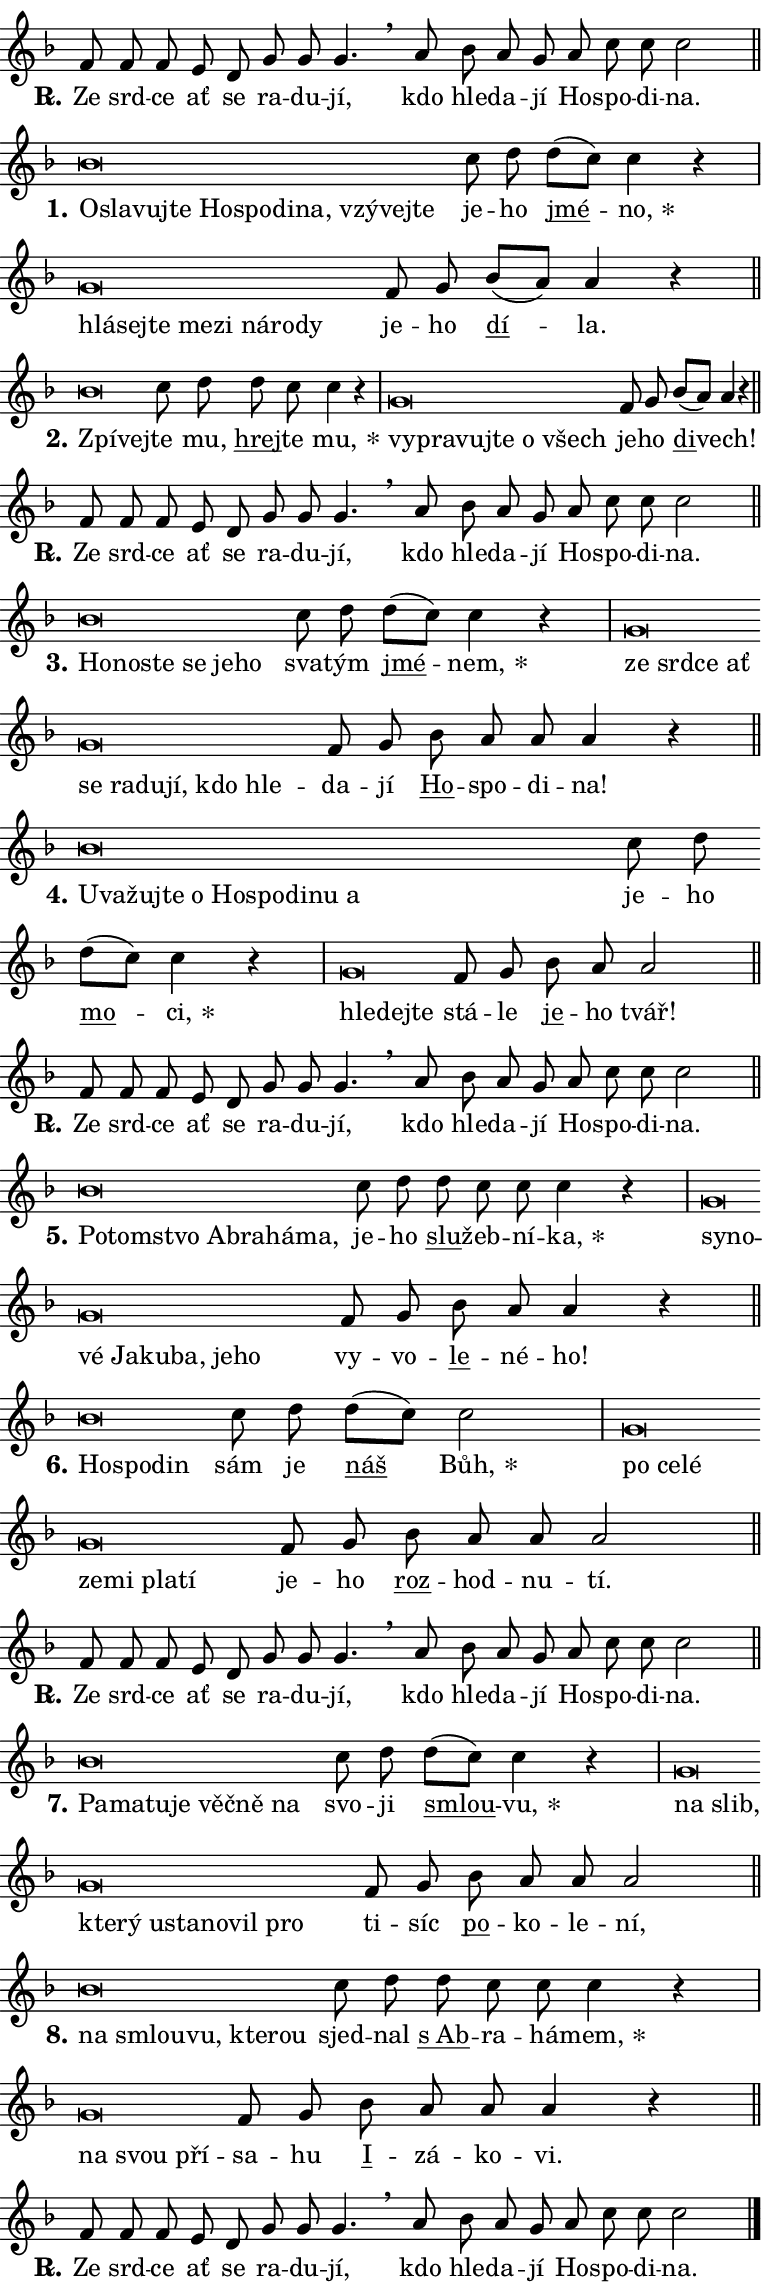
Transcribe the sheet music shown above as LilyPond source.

\version "2.24.0"
\header { tagline = "" }
\paper {
  indent = 0\cm
  top-margin = 0\cm
  right-margin = 0.13\cm % to fit lyric hyphens
  bottom-margin = 0\cm
  left-margin = 0\cm
  paper-width = 13\cm
  page-breaking = #ly:one-page-breaking
  system-system-spacing.basic-distance = #11
  score-system-spacing.basic-distance = #11
  ragged-last = ##f
}


%% Author: Thomas Morley
%% https://lists.gnu.org/archive/html/lilypond-user/2020-05/msg00002.html
#(define (line-position grob)
"Returns position of @var[grob} in current system:
   @code{'start}, if at first time-step
   @code{'end}, if at last time-step
   @code{'middle} otherwise
"
  (let* ((col (ly:item-get-column grob))
         (ln (ly:grob-object col 'left-neighbor))
         (rn (ly:grob-object col 'right-neighbor))
         (col-to-check-left (if (ly:grob? ln) ln col))
         (col-to-check-right (if (ly:grob? rn) rn col))
         (break-dir-left
           (and
             (ly:grob-property col-to-check-left 'non-musical #f)
             (ly:item-break-dir col-to-check-left)))
         (break-dir-right
           (and
             (ly:grob-property col-to-check-right 'non-musical #f)
             (ly:item-break-dir col-to-check-right))))
        (cond ((eqv? 1 break-dir-left) 'start)
              ((eqv? -1 break-dir-right) 'end)
              (else 'middle))))

#(define (tranparent-at-line-position vctor)
  (lambda (grob)
  "Relying on @code{line-position} select the relevant enry from @var{vctor}.
Used to determine transparency,"
    (case (line-position grob)
      ((end) (not (vector-ref vctor 0)))
      ((middle) (not (vector-ref vctor 1)))
      ((start) (not (vector-ref vctor 2))))))

noteHeadBreakVisibility =
#(define-music-function (break-visibility)(vector?)
"Makes @code{NoteHead}s transparent relying on @var{break-visibility}"
#{
  \override NoteHead.transparent =
    #(tranparent-at-line-position break-visibility)
#})

#(define delete-ledgers-for-transparent-note-heads
  (lambda (grob)
    "Reads whether a @code{NoteHead} is transparent.
If so this @code{NoteHead} is removed from @code{'note-heads} from
@var{grob}, which is supposed to be @code{LedgerLineSpanner}.
As a result ledgers are not printed for this @code{NoteHead}"
    (let* ((nhds-array (ly:grob-object grob 'note-heads))
           (nhds-list
             (if (ly:grob-array? nhds-array)
                 (ly:grob-array->list nhds-array)
                 '()))
           ;; Relies on the transparent-property being done before
           ;; Staff.LedgerLineSpanner.after-line-breaking is executed.
           ;; This is fragile ...
           (to-keep
             (remove
               (lambda (nhd)
                 (ly:grob-property nhd 'transparent #f))
               nhds-list)))
      ;; TODO find a better method to iterate over grob-arrays, similiar
      ;; to filter/remove etc for lists
      ;; For now rebuilt from scratch
      (set! (ly:grob-object grob 'note-heads)  '())
      (for-each
        (lambda (nhd)
          (ly:pointer-group-interface::add-grob grob 'note-heads nhd))
        to-keep))))

squashNotes = {
  \override NoteHead.X-extent = #'(-0.2 . 0.2)
  \override NoteHead.Y-extent = #'(-0.75 . 0)
  \override NoteHead.stencil =
    #(lambda (grob)
       (let ((pos (ly:grob-property grob 'staff-position)))
         (begin
           (if (< pos -7) (display "ERROR: Lower brevis then expected\n") (display ""))
           (if (<= pos -6) ly:text-interface::print ly:note-head::print))))
}
unSquashNotes = {
  \revert NoteHead.X-extent
  \revert NoteHead.Y-extent
  \revert NoteHead.stencil
}

hideNotes = \noteHeadBreakVisibility #begin-of-line-visible
unHideNotes = \noteHeadBreakVisibility #all-visible

% work-around for resetting accidentals
% https://lilypond.org/doc/v2.23/Documentation/notation/displaying-rhythms#unmetered-music
cadenzaMeasure = {
  \cadenzaOff
  \partial 1024 s1024
  \cadenzaOn
}

#(define-markup-command (accent layout props text) (markup?)
  "Underline accented syllable"
  (interpret-markup layout props
    #{\markup \override #'(offset . 4.3) \underline { #text }#}))

responsum = \markup \concat {
  "R" \hspace #-1.05 \path #0.1 #'((moveto 0 0.07) (lineto 0.9 0.8)) \hspace #0.05 "."
}

spaceSize = #0.6828661417322834 % exact space size for TeX Gyre Schola

\layout {
  \context {
    \Staff
    \remove "Time_signature_engraver"
    \override LedgerLineSpanner.after-line-breaking = #delete-ledgers-for-transparent-note-heads
  }
  \context {
    \Lyrics {
      \override LyricSpace.minimum-distance = \spaceSize
      \override LyricText.font-name = #"TeX Gyre Schola"
      \override LyricText.font-size = 1
      \override StanzaNumber.font-name = #"TeX Gyre Schola Bold"
      \override StanzaNumber.font-size = 1
    }
  }
  \context {
    \Score 
    \override NoteHead.text =
      #(lambda (grob) 
        (let ((pos (ly:grob-property grob 'staff-position)))
          #{\markup {
            \combine
              \halign #-0.55 \raise #(if (= pos -6) 0 0.5) \override #'(thickness . 2) \draw-line #'(3.2 . 0)
              \musicglyph "noteheads.sM1"
          }#}))
  }
}

% magnetic-lyrics.ily
%
%   written by
%     Jean Abou Samra <jean@abou-samra.fr>
%     Werner Lemberg <wl@gnu.org>
%
%   adapted by
%     Jiri Hon <jiri.hon@gmail.com>
%
% Version 2022-Apr-15

% https://www.mail-archive.com/lilypond-user@gnu.org/msg149350.html

#(define (Left_hyphen_pointer_engraver context)
   "Collect syllable-hyphen-syllable occurrences in lyrics and store
them in properties.  This engraver only looks to the left.  For
example, if the lyrics input is @code{foo -- bar}, it does the
following.

@itemize @bullet
@item
Set the @code{text} property of the @code{LyricHyphen} grob between
@q{foo} and @q{bar} to @code{foo}.

@item
Set the @code{left-hyphen} property of the @code{LyricText} grob with
text @q{foo} to the @code{LyricHyphen} grob between @q{foo} and
@q{bar}.
@end itemize

Use this auxiliary engraver in combination with the
@code{lyric-@/text::@/apply-@/magnetic-@/offset!} hook."
   (let ((hyphen #f)
         (text #f))
     (make-engraver
      (acknowledgers
       ((lyric-syllable-interface engraver grob source-engraver)
        (set! text grob)))
      (end-acknowledgers
       ((lyric-hyphen-interface engraver grob source-engraver)
        ;(when (not (grob::has-interface grob 'lyric-space-interface))
          (set! hyphen grob)));)
      ((stop-translation-timestep engraver)
       (when (and text hyphen)
         (ly:grob-set-object! text 'left-hyphen hyphen))
       (set! text #f)
       (set! hyphen #f)))))

#(define (lyric-text::apply-magnetic-offset! grob)
   "If the space between two syllables is less than the value in
property @code{LyricText@/.details@/.squash-threshold}, move the right
syllable to the left so that it gets concatenated with the left
syllable.

Use this function as a hook for
@code{LyricText@/.after-@/line-@/breaking} if the
@code{Left_@/hyphen_@/pointer_@/engraver} is active."
   (let ((hyphen (ly:grob-object grob 'left-hyphen #f)))
     (when hyphen
       (let ((left-text (ly:spanner-bound hyphen LEFT)))
         (when (grob::has-interface left-text 'lyric-syllable-interface)
           (let* ((common (ly:grob-common-refpoint grob left-text X))
                  (this-x-ext (ly:grob-extent grob common X))
                  (left-x-ext
                   (begin
                     ;; Trigger magnetism for left-text.
                     (ly:grob-property left-text 'after-line-breaking)
                     (ly:grob-extent left-text common X)))
                  ;; `delta` is the gap width between two syllables.
                  (delta (- (interval-start this-x-ext)
                            (interval-end left-x-ext)))
                  (details (ly:grob-property grob 'details))
                  (threshold (assoc-get 'squash-threshold details 0.2)))
             (when (< delta threshold)
               (let* (;; We have to manipulate the input text so that
                      ;; ligatures crossing syllable boundaries are not
                      ;; disabled.  For languages based on the Latin
                      ;; script this is essentially a beautification.
                      ;; However, for non-Western scripts it can be a
                      ;; necessity.
                      (lt (ly:grob-property left-text 'text))
                      (rt (ly:grob-property grob 'text))
                      (is-space (grob::has-interface hyphen 'lyric-space-interface))
                      (space (if is-space " " ""))
                      (extra-delta (if is-space spaceSize 0))
                      ;; Append new syllable.
                      (ltrt-space (if (and (string? lt) (string? rt))
                                (string-append lt space rt)
                                (make-concat-markup (list lt space rt))))
                      ;; Right-align `ltrt` to the right side.
                      (ltrt-space-markup (grob-interpret-markup
                               grob
                               (make-translate-markup
                                (cons (interval-length this-x-ext) 0)
                                (make-right-align-markup ltrt-space)))))
                 (begin
                   ;; Don't print `left-text`.
                   (ly:grob-set-property! left-text 'stencil #f)
                   ;; Set text and stencil (which holds all collected
                   ;; syllables so far) and shift it to the left.
                   (ly:grob-set-property! grob 'text ltrt-space)
                   (ly:grob-set-property! grob 'stencil ltrt-space-markup)
                   (ly:grob-translate-axis! grob (- (- delta extra-delta)) X))))))))))


#(define (lyric-hyphen::displace-bounds-first grob)
   ;; Make very sure this callback isn't triggered too early.
   (let ((left (ly:spanner-bound grob LEFT))
         (right (ly:spanner-bound grob RIGHT)))
     (ly:grob-property left 'after-line-breaking)
     (ly:grob-property right 'after-line-breaking)
     (ly:lyric-hyphen::print grob)))

squashThreshold = #0.4

\layout {
  \context {
    \Lyrics
    \consists #Left_hyphen_pointer_engraver
    \override LyricText.after-line-breaking =
      #lyric-text::apply-magnetic-offset!
    \override LyricHyphen.stencil = #lyric-hyphen::displace-bounds-first
    \override LyricText.details.squash-threshold = \squashThreshold
    \override LyricHyphen.minimum-distance = 0
    \override LyricHyphen.minimum-length = \squashThreshold
  }
}

squashText = \override LyricText.details.squash-threshold = 9999
unSquashText = \override LyricText.details.squash-threshold = \squashThreshold

leftText = \override LyricText.self-alignment-X = #LEFT
unLeftText = \revert LyricText.self-alignment-X

starOffset = #(lambda (grob) 
                (let ((x_offset (ly:self-alignment-interface::aligned-on-x-parent grob)))
                  (if (= x_offset 0) 0 (+ x_offset 1.2))))

star = #(define-music-function (syllable)(string?)
"Append star separator at the end of a syllable"
#{
  \once \override LyricText.X-offset = #starOffset
  \lyricmode { \markup {
    #syllable
    \override #'((font-name . "TeX Gyre Schola Bold")) \hspace #0.2 \lower #0.65 \larger "*"
  } }
#})

starAccent = #(define-music-function (syllable)(string?)
"Append star separator at the end of a syllable and make accent"
#{
  \once \override LyricText.X-offset = #starOffset
  \lyricmode { \markup {
    \accent #syllable
    \override #'((font-name . "TeX Gyre Schola Bold")) \hspace #0.2 \lower #0.65 \larger "*"
  } }
#})

breath = #(define-music-function (syllable)(string?)
"Append breathing indicator at the end of a syllable"
#{
  \lyricmode { \markup { #syllable "+" } }
#})

optionalBreath = #(define-music-function (syllable)(string?)
"Append optional breathing indicator at the end of a syllable"
#{
  \lyricmode { \markup { #syllable "(+)" } }
#})


\score {
    <<
        \new Voice = "melody" { \cadenzaOn \key f \major \relative { f'8 f f e d g g g4. \breathe \bar "" a8 bes a g \bar "" a c c c2 \cadenzaMeasure \bar "||" \break } }
        \new Lyrics \lyricsto "melody" { \lyricmode { \set stanza = \responsum
Ze srd -- ce ať se ra -- du -- jí, kdo hle -- da -- jí Ho -- spo -- di -- na. } }
    >>
    \layout {}
}

\score {
    <<
        \new Voice = "melody" { \cadenzaOn \key f \major \relative { \squashNotes bes'\breve*1/16 \hideNotes \breve*1/16 \bar "" \breve*1/16 \bar "" \breve*1/16 \bar "" \breve*1/16 \bar "" \breve*1/16 \bar "" \breve*1/16 \bar "" \breve*1/16 \bar "" \breve*1/16 \bar "" \breve*1/16 \breve*1/16 \bar "" \unHideNotes \unSquashNotes c8 d \bar "" d[( c)] c4 r \cadenzaMeasure \bar "|" \squashNotes g\breve*1/16 \hideNotes \breve*1/16 \bar "" \breve*1/16 \bar "" \breve*1/16 \bar "" \breve*1/16 \bar "" \breve*1/16 \bar "" \breve*1/16 \breve*1/16 \bar "" \unHideNotes \unSquashNotes f8 g \bar "" bes[( a)] a4 r \cadenzaMeasure \bar "||" \break } }
        \new Lyrics \lyricsto "melody" { \lyricmode { \set stanza = "1."
\leftText O -- \squashText sla -- vuj -- te Ho -- spo -- di -- na, vzý -- vej -- te \unLeftText \unSquashText je -- ho \markup \accent jmé -- \star no, \leftText hlá -- \squashText sej -- te me -- zi ná -- ro -- dy \unLeftText \unSquashText je -- ho \markup \accent dí -- la. } }
    >>
    \layout {}
}

\score {
    <<
        \new Voice = "melody" { \cadenzaOn \key f \major \relative { \squashNotes bes'\breve*1/16 \hideNotes \breve*1/16 \bar "" \unHideNotes \unSquashNotes c8 d \bar "" d c c4 r \cadenzaMeasure \bar "|" \squashNotes g\breve*1/16 \hideNotes \breve*1/16 \bar "" \breve*1/16 \bar "" \breve*1/16 \bar "" \breve*1/16 \breve*1/16 \bar "" \unHideNotes \unSquashNotes f8 g \bar "" bes[( a)] a4 r \cadenzaMeasure \bar "||" \break } }
        \new Lyrics \lyricsto "melody" { \lyricmode { \set stanza = "2."
\leftText Zpí -- \squashText vej -- \unLeftText \unSquashText te mu, \markup \accent hrej -- te \star mu, \leftText vy -- \squashText pra -- vuj -- te o všech \unLeftText \unSquashText je -- ho \markup \accent di -- vech! } }
    >>
    \layout {}
}

\score {
    <<
        \new Voice = "melody" { \cadenzaOn \key f \major \relative { f'8 f f e d g g g4. \breathe \bar "" a8 bes a g \bar "" a c c c2 \cadenzaMeasure \bar "||" \break } }
        \new Lyrics \lyricsto "melody" { \lyricmode { \set stanza = \responsum
Ze srd -- ce ať se ra -- du -- jí, kdo hle -- da -- jí Ho -- spo -- di -- na. } }
    >>
    \layout {}
}

\score {
    <<
        \new Voice = "melody" { \cadenzaOn \key f \major \relative { \squashNotes bes'\breve*1/16 \hideNotes \breve*1/16 \bar "" \breve*1/16 \bar "" \breve*1/16 \bar "" \breve*1/16 \breve*1/16 \bar "" \unHideNotes \unSquashNotes c8 d \bar "" d[( c)] c4 r \cadenzaMeasure \bar "|" \squashNotes g\breve*1/16 \hideNotes \breve*1/16 \bar "" \breve*1/16 \bar "" \breve*1/16 \bar "" \breve*1/16 \bar "" \breve*1/16 \bar "" \breve*1/16 \bar "" \breve*1/16 \bar "" \breve*1/16 \breve*1/16 \bar "" \unHideNotes \unSquashNotes f8 g \bar "" bes a a a4 r \cadenzaMeasure \bar "||" \break } }
        \new Lyrics \lyricsto "melody" { \lyricmode { \set stanza = "3."
\leftText Ho -- \squashText no -- ste se je -- ho \unLeftText \unSquashText sva -- tým \markup \accent jmé -- \star nem, \leftText ze \squashText srd -- ce ať se ra -- du -- jí, kdo hle -- \unLeftText \unSquashText da -- jí \markup \accent Ho -- spo -- di -- na! } }
    >>
    \layout {}
}

\score {
    <<
        \new Voice = "melody" { \cadenzaOn \key f \major \relative { \squashNotes bes'\breve*1/16 \hideNotes \breve*1/16 \bar "" \breve*1/16 \bar "" \breve*1/16 \bar "" \breve*1/16 \bar "" \breve*1/16 \bar "" \breve*1/16 \bar "" \breve*1/16 \bar "" \breve*1/16 \breve*1/16 \bar "" \unHideNotes \unSquashNotes c8 d \bar "" d[( c)] c4 r \cadenzaMeasure \bar "|" \squashNotes g\breve*1/16 \hideNotes \breve*1/16 \breve*1/16 \bar "" \unHideNotes \unSquashNotes f8 g \bar "" bes a a2 \cadenzaMeasure \bar "||" \break } }
        \new Lyrics \lyricsto "melody" { \lyricmode { \set stanza = "4."
\leftText U -- \squashText va -- žuj -- te o Ho -- spo -- di -- nu a \unLeftText \unSquashText je -- ho \markup \accent mo -- \star ci, \leftText hle -- \squashText dej -- te \unLeftText \unSquashText stá -- le \markup \accent je -- ho tvář! } }
    >>
    \layout {}
}

\score {
    <<
        \new Voice = "melody" { \cadenzaOn \key f \major \relative { f'8 f f e d g g g4. \breathe \bar "" a8 bes a g \bar "" a c c c2 \cadenzaMeasure \bar "||" \break } }
        \new Lyrics \lyricsto "melody" { \lyricmode { \set stanza = \responsum
Ze srd -- ce ať se ra -- du -- jí, kdo hle -- da -- jí Ho -- spo -- di -- na. } }
    >>
    \layout {}
}

\score {
    <<
        \new Voice = "melody" { \cadenzaOn \key f \major \relative { \squashNotes bes'\breve*1/16 \hideNotes \breve*1/16 \bar "" \breve*1/16 \bar "" \breve*1/16 \bar "" \breve*1/16 \bar "" \breve*1/16 \breve*1/16 \bar "" \unHideNotes \unSquashNotes c8 d \bar "" d c c c4 r \cadenzaMeasure \bar "|" \squashNotes g\breve*1/16 \hideNotes \breve*1/16 \bar "" \breve*1/16 \bar "" \breve*1/16 \bar "" \breve*1/16 \bar "" \breve*1/16 \bar "" \breve*1/16 \breve*1/16 \bar "" \unHideNotes \unSquashNotes f8 g \bar "" bes a a4 r \cadenzaMeasure \bar "||" \break } }
        \new Lyrics \lyricsto "melody" { \lyricmode { \set stanza = "5."
\leftText Po -- \squashText tom -- stvo Ab -- ra -- há -- ma, \unLeftText \unSquashText je -- ho \markup \accent slu -- žeb -- ní -- \star ka, \leftText sy -- \squashText no -- vé Ja -- ku -- ba, je -- ho \unLeftText \unSquashText vy -- vo -- \markup \accent le -- né -- ho! } }
    >>
    \layout {}
}

\score {
    <<
        \new Voice = "melody" { \cadenzaOn \key f \major \relative { \squashNotes bes'\breve*1/16 \hideNotes \breve*1/16 \breve*1/16 \bar "" \unHideNotes \unSquashNotes c8 d \bar "" d[( c)] c2 \cadenzaMeasure \bar "|" \squashNotes g\breve*1/16 \hideNotes \breve*1/16 \bar "" \breve*1/16 \bar "" \breve*1/16 \bar "" \breve*1/16 \bar "" \breve*1/16 \breve*1/16 \bar "" \unHideNotes \unSquashNotes f8 g \bar "" bes a a a2 \cadenzaMeasure \bar "||" \break } }
        \new Lyrics \lyricsto "melody" { \lyricmode { \set stanza = "6."
\leftText Ho -- \squashText spo -- din \unLeftText \unSquashText sám je \markup \accent náš \star Bůh, \leftText po \squashText ce -- lé ze -- mi pla -- tí \unLeftText \unSquashText je -- ho \markup \accent roz -- hod -- nu -- tí. } }
    >>
    \layout {}
}

\score {
    <<
        \new Voice = "melody" { \cadenzaOn \key f \major \relative { f'8 f f e d g g g4. \breathe \bar "" a8 bes a g \bar "" a c c c2 \cadenzaMeasure \bar "||" \break } }
        \new Lyrics \lyricsto "melody" { \lyricmode { \set stanza = \responsum
Ze srd -- ce ať se ra -- du -- jí, kdo hle -- da -- jí Ho -- spo -- di -- na. } }
    >>
    \layout {}
}

\score {
    <<
        \new Voice = "melody" { \cadenzaOn \key f \major \relative { \squashNotes bes'\breve*1/16 \hideNotes \breve*1/16 \bar "" \breve*1/16 \bar "" \breve*1/16 \bar "" \breve*1/16 \bar "" \breve*1/16 \breve*1/16 \bar "" \unHideNotes \unSquashNotes c8 d \bar "" d[( c)] c4 r \cadenzaMeasure \bar "|" \squashNotes g\breve*1/16 \hideNotes \breve*1/16 \bar "" \breve*1/16 \bar "" \breve*1/16 \bar "" \breve*1/16 \bar "" \breve*1/16 \bar "" \breve*1/16 \bar "" \breve*1/16 \breve*1/16 \bar "" \unHideNotes \unSquashNotes f8 g \bar "" bes a a a2 \cadenzaMeasure \bar "||" \break } }
        \new Lyrics \lyricsto "melody" { \lyricmode { \set stanza = "7."
\leftText Pa -- \squashText ma -- tu -- je věč -- ně na \unLeftText \unSquashText svo -- ji \markup \accent smlou -- \star vu, \leftText na \squashText slib, kte -- rý u -- sta -- no -- vil pro \unLeftText \unSquashText ti -- síc \markup \accent po -- ko -- le -- ní, } }
    >>
    \layout {}
}

\score {
    <<
        \new Voice = "melody" { \cadenzaOn \key f \major \relative { \squashNotes bes'\breve*1/16 \hideNotes \breve*1/16 \bar "" \breve*1/16 \bar "" \breve*1/16 \breve*1/16 \bar "" \unHideNotes \unSquashNotes c8 d \bar "" d c c c4 r \cadenzaMeasure \bar "|" \squashNotes g\breve*1/16 \hideNotes \breve*1/16 \breve*1/16 \bar "" \unHideNotes \unSquashNotes f8 g \bar "" bes a a a4 r \cadenzaMeasure \bar "||" \break } }
        \new Lyrics \lyricsto "melody" { \lyricmode { \set stanza = "8."
\leftText na \squashText smlou -- vu, kte -- rou \unLeftText \unSquashText sjed -- nal \markup \accent "s Ab" -- ra -- há -- \star mem, \leftText na \squashText svou pří -- \unLeftText \unSquashText sa -- hu \markup \accent I -- zá -- ko -- vi. } }
    >>
    \layout {}
}

\score {
    <<
        \new Voice = "melody" { \cadenzaOn \key f \major \relative { f'8 f f e d g g g4. \breathe \bar "" a8 bes a g \bar "" a c c c2 \cadenzaMeasure \bar "||" \break } \bar "|." }
        \new Lyrics \lyricsto "melody" { \lyricmode { \set stanza = \responsum
Ze srd -- ce ať se ra -- du -- jí, kdo hle -- da -- jí Ho -- spo -- di -- na. } }
    >>
    \layout {}
}
